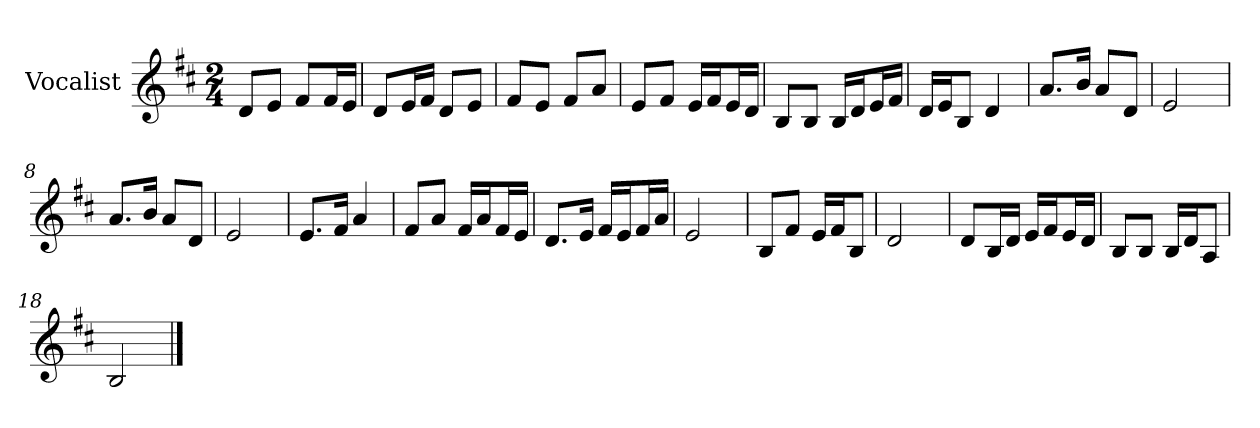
**kern
*part1
*staff1
*I"Vocalist
*k[f#c#]
*D:
*M2/4
=
8dL
8eJ
8f#L
16f#L
16eJJ
=1
8dL
16eL
16f#JJ
8dL
8eJ
=2
8f#L
8eJ
8f#L
8aJ
=3
8eL
8f#J
16eLL
16f#J
16eL
16dJJ
=4
8BL
8BJ
16BLL
16dJ
16eL
16f#JJ
=5
16dLL
16eJ
8BJ
4d
=6
8.aL
16bJk
8aL
8dJ
=7
2e
=8
8.aL
16bJk
8aL
8dJ
=9
2e
=10
8.eL
16f#Jk
4a
=11
8f#L
8aJ
16f#LL
16aJ
16f#L
16eJJ
=12
8.dL
16eJk
16f#LL
16eJ
16f#L
16aJJ
=13
2e
=14
8BL
8f#J
16eLL
16f#J
8BJ
=15
2d
=16
8dL
16BL
16dJJ
16eLL
16f#J
16eL
16dJJ
=17
8BL
8BJ
16BLL
16dJ
8AJ
=18
2B
==
*-
